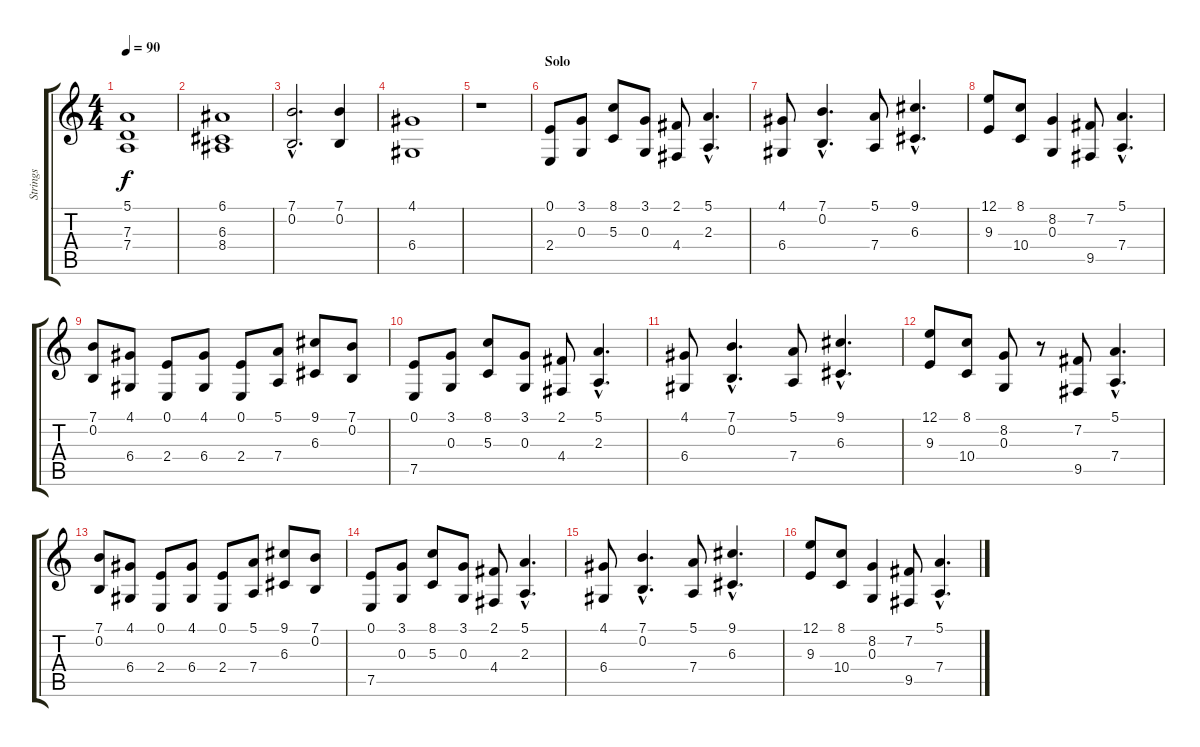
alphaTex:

\track ("Strings" "Strings") {instrument viola}
\staff {score tabs}
\tuning (E4 B3 G3 D3 A2 E2) {hide}
\ts (4 4)
\tempo 90
\clef g2
\ks c
(5.1 7.3 7.4).1{dy f volume 9 instrument synthvoice} |
(6.1 6.3 8.4).1 |
(7.1{hac} 0.2{hac}).2{d} (7.1 0.2).4 |
(4.1 6.4).1 |
r.1 |
\section ("" "Solo")
(0.1 2.4).8 (3.1 0.3).8 (8.1 5.3).8 (3.1 0.3).8 (2.1 4.4).8 (5.1{hac} 2.3{hac}).4{d} |
(4.1 6.4).8 (7.1{hac} 0.2{hac}).4{d} (5.1 7.4).8 (9.1{hac} 6.3{hac}).4{d} |
(12.1 9.3).8 (8.1 10.4).8 (8.2 0.3).4 (7.2 9.5).8 (5.1{hac} 7.4{hac}).4{d} |
(7.1 0.2).8 (4.1 6.4).8 (0.1 2.4).8 (4.1 6.4).8 (0.1 2.4).8 (5.1 7.4).8 (9.1 6.3).8 (7.1 0.2).8 |
(0.1 7.5).8 (3.1 0.3).8 (8.1 5.3).8 (3.1 0.3).8 (2.1 4.4).8 (5.1{hac} 2.3{hac}).4{d} |
(4.1 6.4).8 (7.1{hac} 0.2{hac}).4{d} (5.1 7.4).8 (9.1{hac} 6.3{hac}).4{d} |
(12.1 9.3).8 (8.1 10.4).8 (8.2 0.3).8 r.8 (7.2 9.5).8 (5.1{hac} 7.4{hac}).4{d} |
(7.1 0.2).8 (4.1 6.4).8 (0.1 2.4).8 (4.1 6.4).8 (0.1 2.4).8 (5.1 7.4).8 (9.1 6.3).8 (7.1 0.2).8 |
(0.1 7.5).8 (3.1 0.3).8 (8.1 5.3).8 (3.1 0.3).8 (2.1 4.4).8 (5.1{hac} 2.3{hac}).4{d} |
(4.1 6.4).8 (7.1{hac} 0.2{hac}).4{d} (5.1 7.4).8 (9.1{hac} 6.3{hac}).4{d} |
(12.1 9.3).8 (8.1 10.4).8 (8.2 0.3).4 (7.2 9.5).8 (5.1{hac} 7.4{hac}).4{d}
